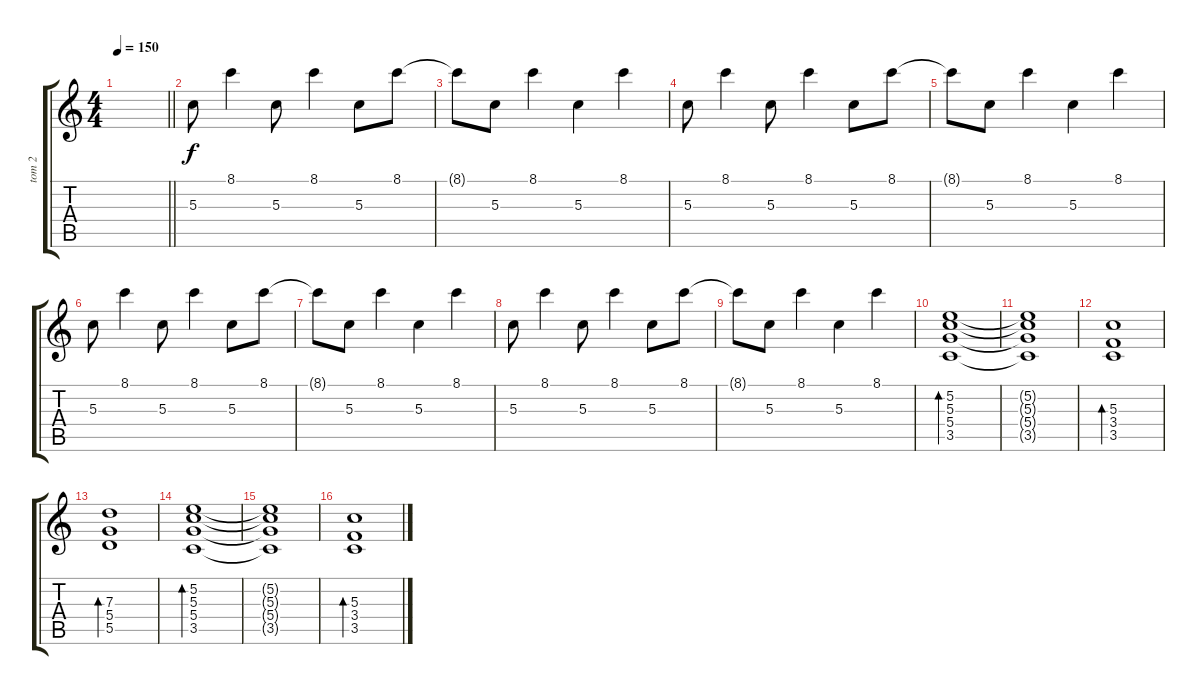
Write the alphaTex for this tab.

\track ("tom 2" "tom 2") {instrument electricguitarclean}
\staff {score tabs}
\tuning (E4 B3 G3 D3 A2 E2) {hide}
\ts (4 4)
\tempo 150
\clef g2
\barLineRight lightlight
\ks c
|
5.3.8 8.1.4 5.3.8 8.1.4 5.3.8 8.1.8 |
8.1{t}.8 5.3.8 8.1.4 5.3.4 8.1.4 |
5.3.8 8.1.4 5.3.8 8.1.4 5.3.8 8.1.8 |
8.1{t}.8 5.3.8 8.1.4 5.3.4 8.1.4 |
5.3.8 8.1.4 5.3.8 8.1.4 5.3.8 8.1.8 |
8.1{t}.8 5.3.8 8.1.4 5.3.4 8.1.4 |
5.3.8 8.1.4 5.3.8 8.1.4 5.3.8 8.1.8 |
8.1{t}.8 5.3.8 8.1.4 5.3.4 8.1.4 |
(5.2 5.3 5.4 3.5).1{bd 120 instrument electricguitarclean} |
(5.2{t} 5.3{t} 5.4{t} 3.5{t}).1 |
(5.3 3.4 3.5).1{bd 120} |
(7.3 5.4 5.5).1{bd 120} |
(5.2 5.3 5.4 3.5).1{bd 120} |
(5.2{t} 5.3{t} 5.4{t} 3.5{t}).1 |
(5.3 3.4 3.5).1{bd 120}
